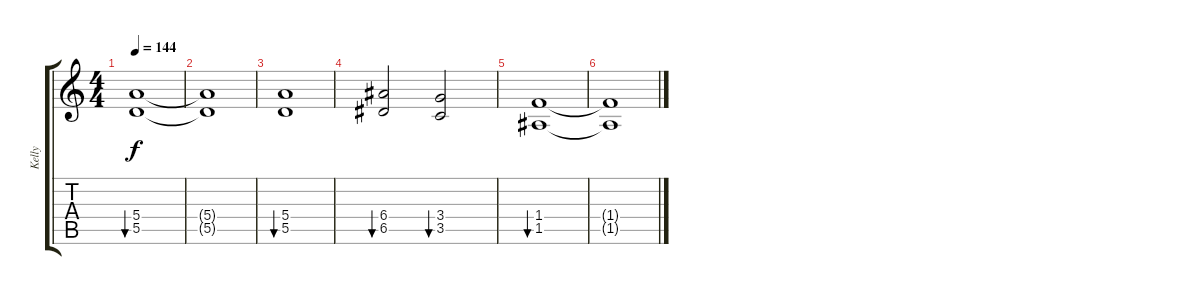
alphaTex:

\track ("Kelly" "Kelly") {instrument acousticguitarsteel}
\staff {score tabs}
\tuning (E4 B3 A3 E3 A2 E2) {hide}
\ts (4 4)
\tempo 144
\clef g2
\ks c
(5.4 5.5).1{bu 120 dy f} |
(5.4{t} 5.5{t}).1 |
(5.4 5.5).1{bu 120} |
(6.4 6.5).2{bu 120} (3.4 3.5).2{bu 120} |
(1.4 1.5).1{bu 120} |
(1.4{t} 1.5{t}).1
